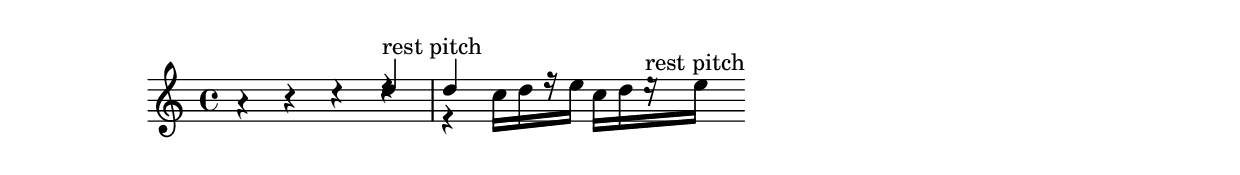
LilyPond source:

\version "2.1.30"
\header {

texidoc = "Rests can have pitches--these will be affected by
transposition and relativization. If a rest has a pitch, rest/rest and
beam/rest collision resolving will leave it alone."

}

    \paper { raggedright= ##t }

\score { \notes\relative c'' 
	 {
	     a4\rest b4\rest c4\rest

	     <<d \\  d\rest^"rest pitch" >>
	     <<d \\  r>>
	     c16 [ d r e] 
	     c16 [ d e\rest^"rest pitch" e] 
	     
	 }
     }

